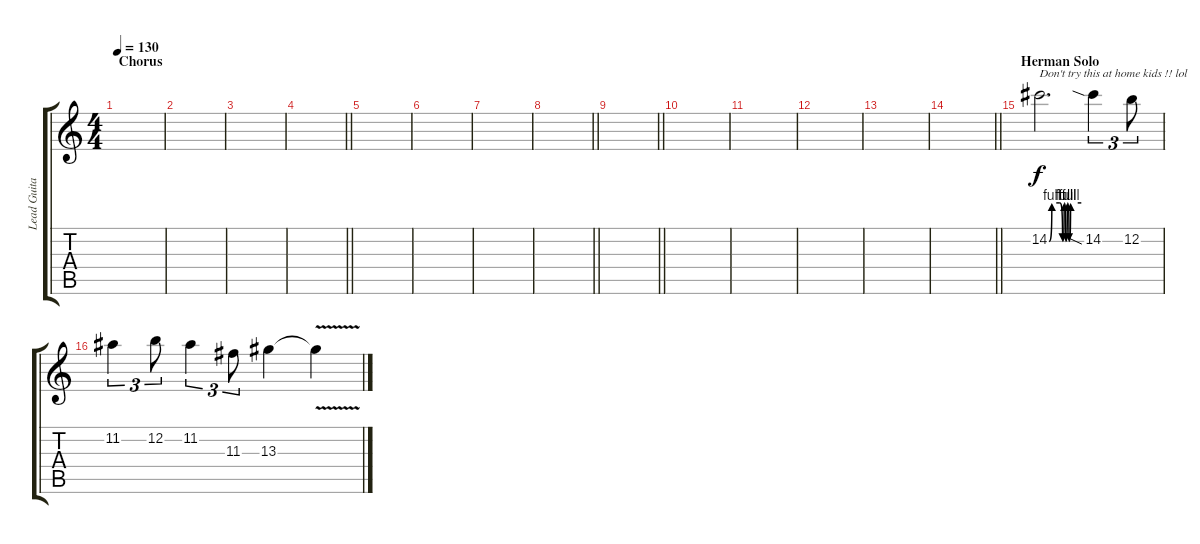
\track ("Lead Guitar - Herman Li" "Lead Guita") {instrument overdrivenguitar}
\staff {score tabs}
\tuning (E4 B3 G3 D3 A2 E2) {hide}
\ts (4 4)
\section ("" "Chorus")
\tempo 130
\clef g2
\ks c
|
|
|
\barLineRight lightlight
|
|
|
|
\barLineRight lightlight
|
\section ("" "")
\barLineRight lightlight
|
|
|
|
|
\barLineRight lightlight
|
\section ("" "Herman Solo")
14.2{be (custom 0 0 5 4 20 4 25 0 28 4 31 0 34 4 37 0 40 4 60 4)}.2{d txt "Don't try this at home kids !! lol" dy f} 14.2{sia}.4{tu (3 2)} 12.2.8{tu (3 2)} |
11.2.4{tu (3 2)} 12.2.8{tu (3 2)} 11.2.4{tu (3 2)} 11.3.8{tu (3 2)} 13.3.4 13.3{v t}.4
